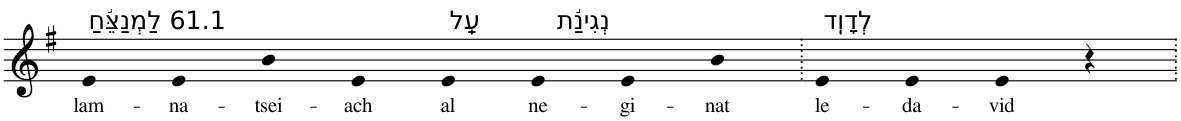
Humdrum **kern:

**kern	**text
*part1	*part1
*staff1	*staff1
*I"Piano	*
*I'Pno	*
*clefG2	*
*k[f#]	*
*G:	*
=1	=1
!LO:TX:a:t=61.1 לַמְנַצֵּ֬חַ	!
!	!LO:LY:b
4e	lam-
!	!LO:LY:b
4e	-na-
!	!LO:LY:b
4b	-tsei-
!	!LO:LY:b
4e	-ach
!LO:TX:a:t=עַֽל	!
!	!LO:LY:b
4e	al
!LO:TX:a:t=נְגִינַ֬ת	!
!	!LO:LY:b
4e	ne-
!	!LO:LY:b
4e	-gi-
!	!LO:LY:b
4b	-nat
=2.	=2.
!LO:TX:a:t=לְדָוִֽד	!
!	!LO:LY:b
4e	le-
!	!LO:LY:b
4e	-da-
!	!LO:LY:b
4e	-vid
4r	.
=.	=.
*-	*-
